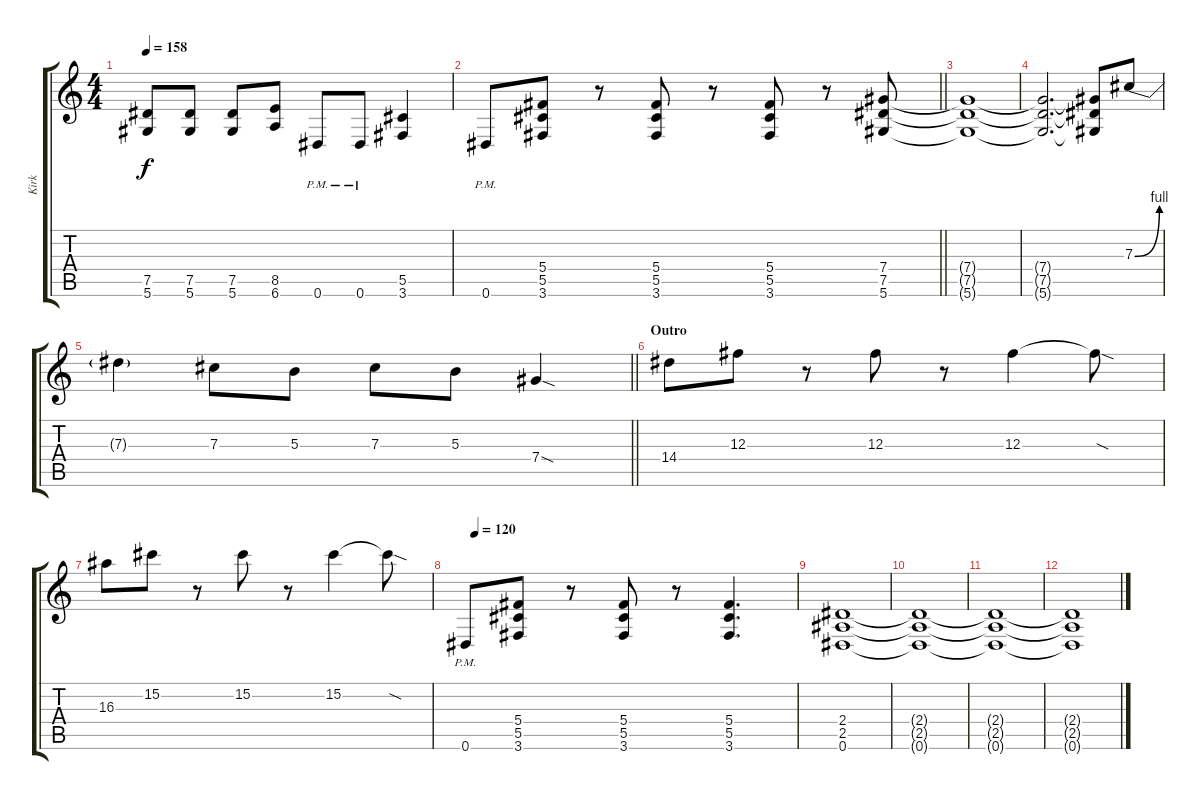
\track ("Kirk" "Kirk") {instrument distortionguitar}
\staff {score tabs}
\tuning (Eb4 Bb3 Gb3 Db3 Ab2 Eb2) {hide}
\ts (4 4)
\tempo 158
\clef g2
\ks c
(7.5 5.6).8{dy f} (7.5 5.6).8 (7.5 5.6).8 (8.5 6.6).8 0.6{pm}.8 0.6{pm}.8 (5.5 3.6).4 |
\barLineRight lightlight
0.6{pm}.8 (5.4 5.5 3.6).8 r.8 (5.4 5.5 3.6).8 r.8 (5.4 5.5 3.6).8 r.8 (7.4 7.5 5.6).8 |
(7.4{t} 7.5{t} 5.6{t}).1 |
(7.4{t} 7.5{t} 5.6{t}).2{d} (7.4{t} 7.5{t} 5.6{t}).8 7.3{be (bend 0 0 60 4)}.8 |
\barLineRight lightlight
7.3{t}.4 7.3.8 5.3.8 7.3.8 5.3.8 7.4{sod}.4 |
\section ("" "Outro")
14.4.8 12.3.8 r.8 12.3.8 r.8 12.3.4 12.3{sod t}.8 |
16.3.8 15.2.8 r.8 15.2.8 r.8 15.2.4 15.2{sod t}.8 |
\tempo (120 0.03125)
0.6{pm}.8 (5.4 5.5 3.6).8 r.8 (5.4 5.5 3.6).8 r.8 (5.4 5.5 3.6).4{d} |
(2.4 2.5 0.6).1 |
(2.4{t} 2.5{t} 0.6{t}).1 |
(2.4{t} 2.5{t} 0.6{t}).1 |
(2.4{t} 2.5{t} 0.6{t}).1
